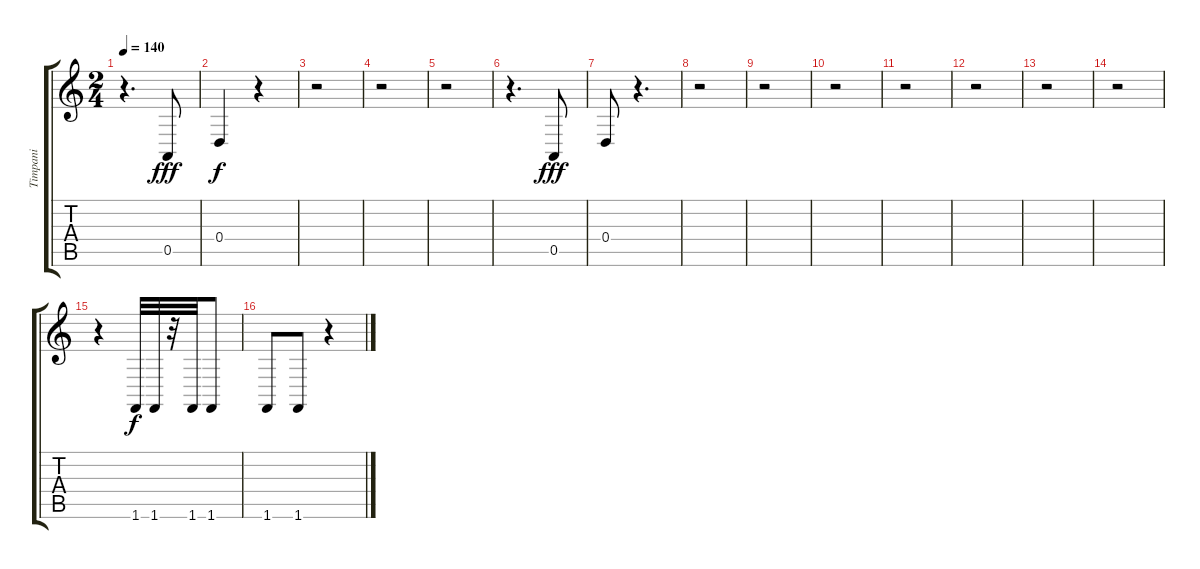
\track ("Timpani" "Timpani") {instrument timpani}
\staff {score tabs}
\tuning (E4 B3 G3 D3 A2 E2) {hide}
\ts (2 4)
\tempo 140
\clef g2
\ks c
r.4{d dy f} 0.5.8{dy fff} |
0.4.4{dy f} r.4 |
r.2 |
r.2 |
r.2 |
r.4{d} 0.5.8{dy fff} |
0.4.8 r.4{d} |
r.2 |
r.2 |
r.2 |
r.2 |
r.2 |
r.2 |
r.2 |
r.4 1.6.32{dy f} 1.6.32 r.32 1.6.32 1.6.8 |
1.6.8 1.6.8 r.4
